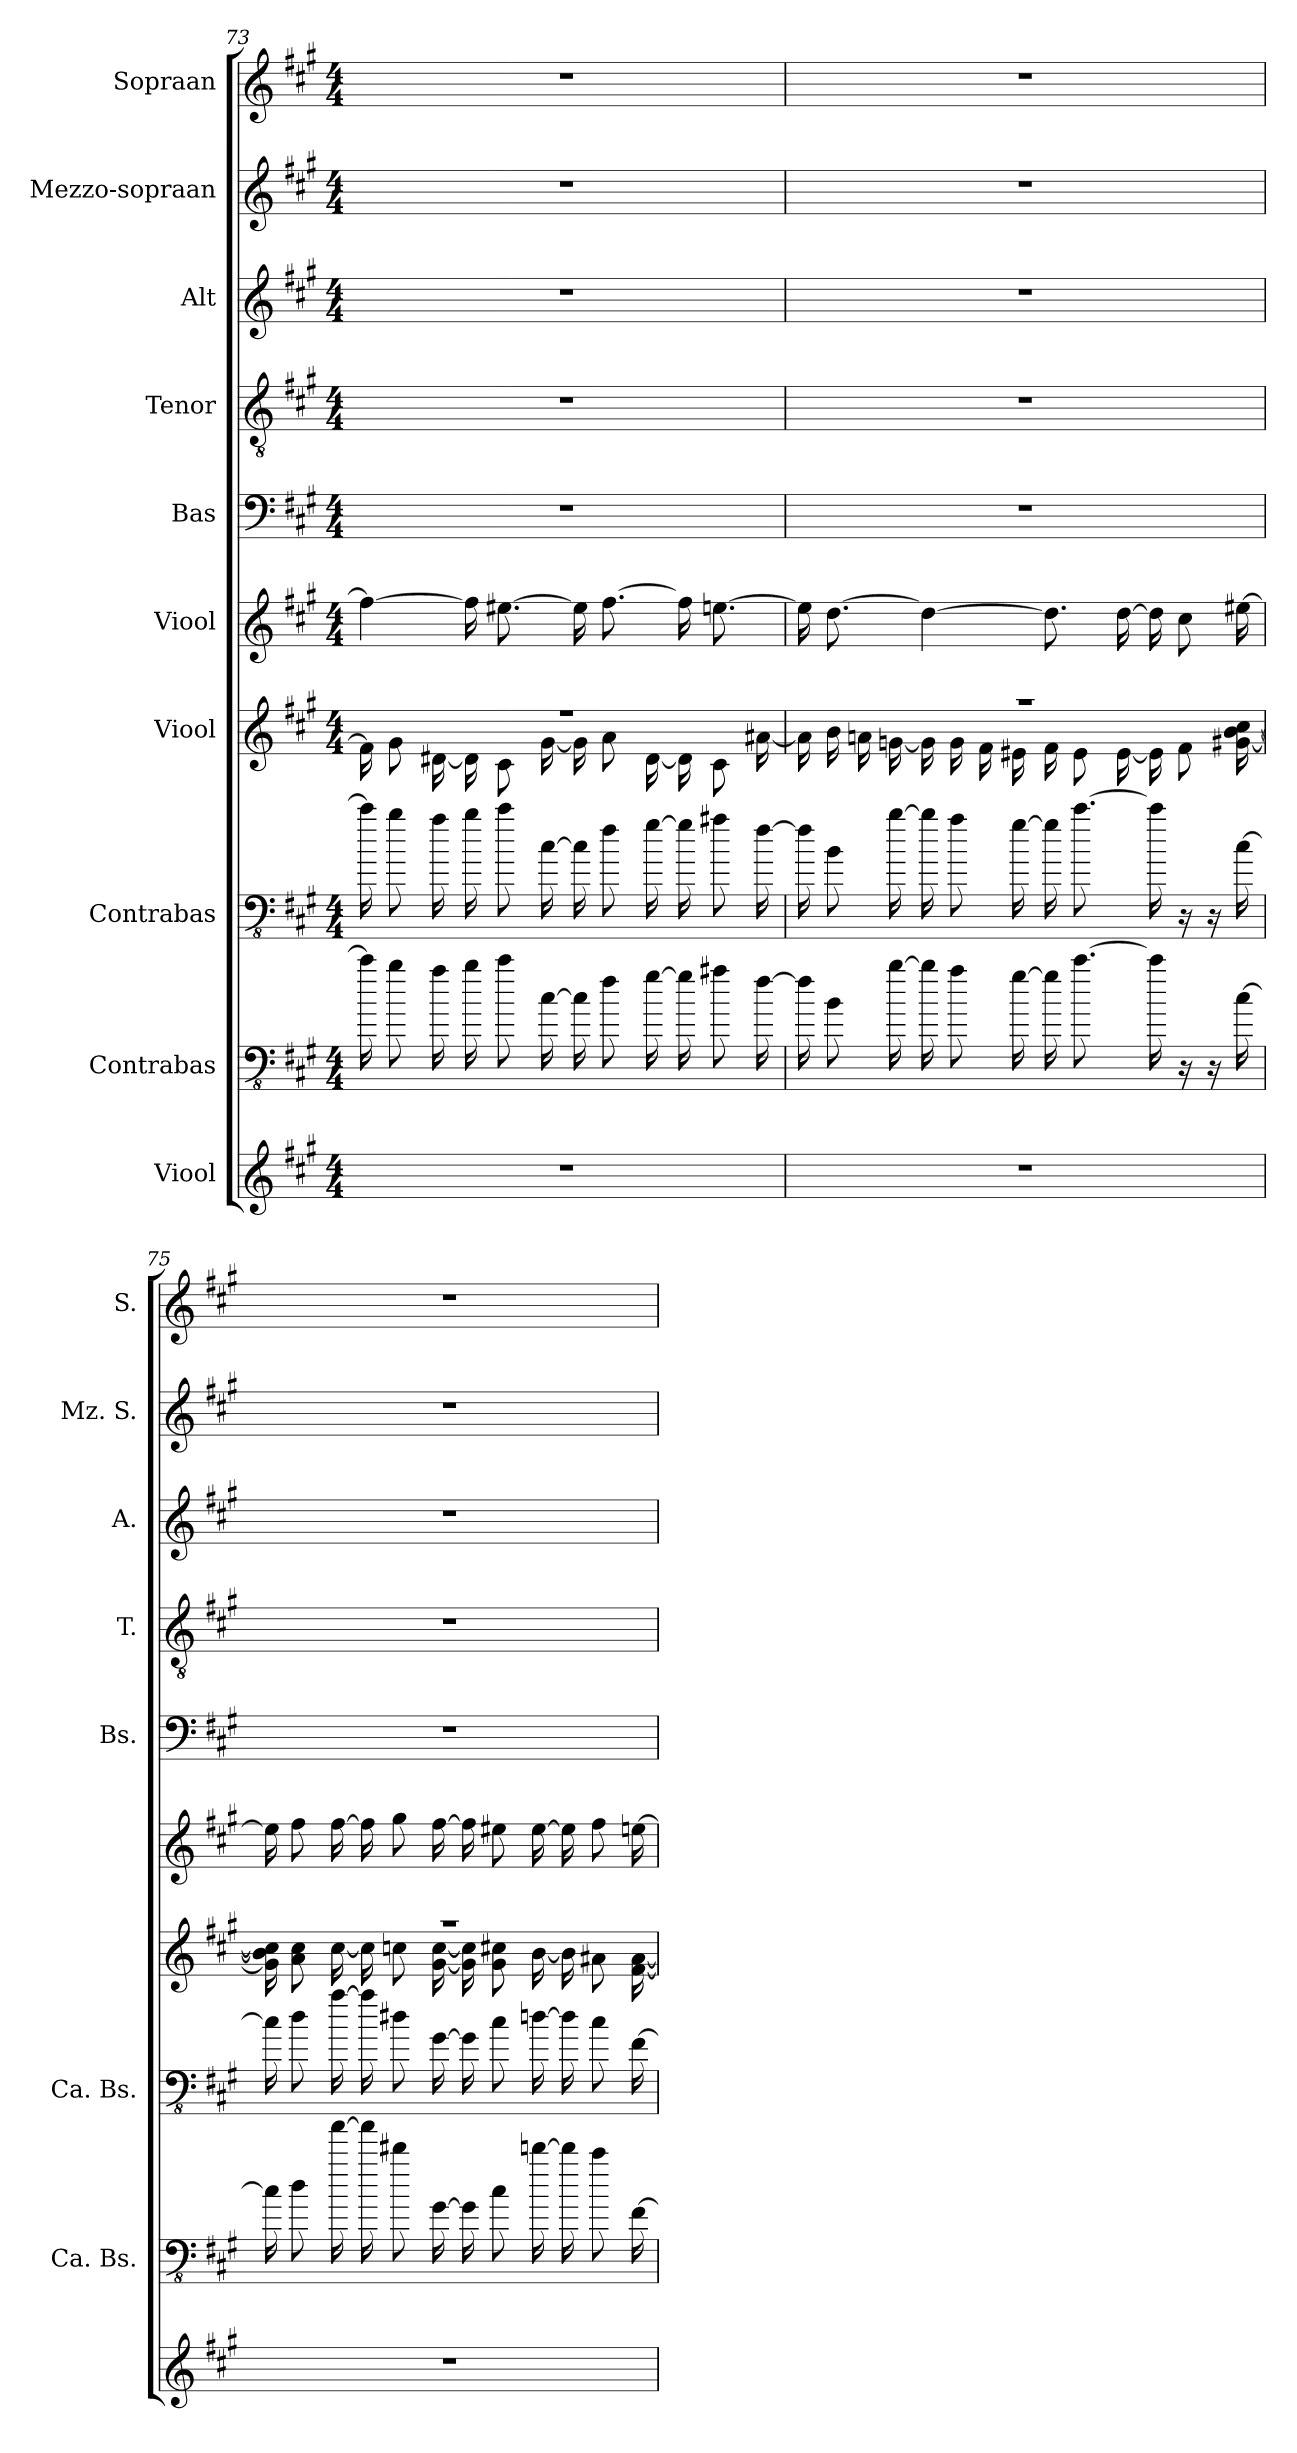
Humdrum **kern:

**kern	**kern	**kern	**kern	**kern	**kern	**kern	**kern	**kern	**kern
*part10	*part9	*part8	*part7	*part6	*part5	*part4	*part3	*part2	*part1
*staff10	*staff9	*staff8	*staff7	*staff6	*staff5	*staff4	*staff3	*staff2	*staff1
*I"Viool	*I"Contrabas	*I"Contrabas	*I"Viool	*I"Viool	*I"Bas	*I"Tenor	*I"Alt	*I"Mezzo-sopraan	*I"Sopraan
*	*I'Ca. Bs.	*I'Ca. Bs.	*	*	*I'Bs.	*I'T.	*I'A.	*I'Mz. S.	*I'S.
*clefG2	*clefFv4	*clefFv4	*clefG2	*clefG2	*clefF4	*clefGv2	*clefG2	*clefG2	*clefG2
*	*ITrd7c12	*ITrd7c12	*	*	*	*	*	*	*
*k[f#c#g#]	*k[f#c#g#]	*k[f#c#g#]	*k[f#c#g#]	*k[f#c#g#]	*k[f#c#g#]	*k[f#c#g#]	*k[f#c#g#]	*k[f#c#g#]	*k[f#c#g#]
*M4/4	*M4/4	*M4/4	*M4/4	*M4/4	*M4/4	*M4/4	*M4/4	*M4/4	*M4/4
=73	=73	=73	=73	=73	=73	=73	=73	=73	=73
*	*	*	*^	*	*	*	*	*	*
1r	16c#\]	16c#\]	1r	16f#\]	4ff#\_	1r	1r	1r	1r	1r
.	8B\	8B\	.	8g#\	.	.	.	.	.	.
.	16A\	16A\	.	[16d#X\	.	.	.	.	.	.
.	16B\	16B\	.	16d#\]	16ff#\]	.	.	.	.	.
.	8c#\	8c#\	.	8c#\	[8.ee#X\	.	.	.	.	.
.	[16C#\	[16C#\	.	[16g#\	.	.	.	.	.	.
.	16C#\]	16C#\]	.	16g#\]	16ee#\]	.	.	.	.	.
.	8F#\	8F#\	.	8a\	[8.ff#\	.	.	.	.	.
.	[16G#\	[16G#\	.	[16d#\	.	.	.	.	.	.
.	16G#\]	16G#\]	.	16d#\]	16ff#\]	.	.	.	.	.
.	8A#X\	8A#X\	.	8c#\	[8.een\	.	.	.	.	.
.	[16F#\	[16F#\	.	[16a#X\	.	.	.	.	.	.
!!LO:LB:g=z
=74	=74	=74	=74	=74	=74	=74	=74	=74	=74	=74
1r	16F#\]	16F#\]	1r	16a#\]	16ee\]	1r	1r	1r	1r	1r
.	8BB\	8BB\	.	16b\	[8.dd\	.	.	.	.	.
.	.	.	.	16an\	.	.	.	.	.	.
.	[16B\	[16B\	.	[16gn\	.	.	.	.	.	.
.	16B\]	16B\]	.	16g\]	4dd\_	.	.	.	.	.
.	8A\	8A\	.	16g\	.	.	.	.	.	.
.	.	.	.	16f#\	.	.	.	.	.	.
.	[16G#\	[16G#\	.	16e#X\	.	.	.	.	.	.
.	16G#\]	16G#\]	.	16f#\	8.dd\]	.	.	.	.	.
.	[8.c#\	[8.c#\	.	8e#\	.	.	.	.	.	.
.	.	.	.	[16e#\	[16dd\	.	.	.	.	.
.	16c#\]	16c#\]	.	16e#\]	16dd\]	.	.	.	.	.
.	16r	16r	.	8f#\	8cc#\	.	.	.	.	.
.	16r	16r	.	.	.	.	.	.	.	.
.	[16C#\	[16C#\	.	[16g#X\ [16b\ [16cc#\	[16ee#X\	.	.	.	.	.
=75	=75	=75	=75	=75	=75	=75	=75	=75	=75	=75
1r	16C#\]	16C#\]	1r	16g#\] 16b\] 16cc#\]	16ee#\]	1r	1r	1r	1r	1r
.	8D\	8D\	.	8a\ 8cc#\	8ff#\	.	.	.	.	.
.	[16a\	[16A\	.	[16cc#\	[16ff#\	.	.	.	.	.
.	16a\]	16A\]	.	16cc#\]	16ff#\]	.	.	.	.	.
.	8d#X\	8D#X\	.	8ccn\	8gg#\	.	.	.	.	.
.	[16GG#\	[16GG#\	.	[16g#\ [16cc\	[16ff#\	.	.	.	.	.
.	16GG#\]	16GG#\]	.	16g#\] 16cc\]	16ff#\]	.	.	.	.	.
.	8C#\	8C#\	.	8g#\ 8cc#X\	8ee#X\	.	.	.	.	.
.	[16dn\	[16Dn\	.	[16b\	[16ee#\	.	.	.	.	.
.	16d\]	16D\]	.	16b\]	16ee#\]	.	.	.	.	.
.	8c#\	8C#\	.	8a#X\	8ff#\	.	.	.	.	.
.	[16FF#\	[16FF#\	.	[16f#\ [16a#\	[16een\	.	.	.	.	.
*	*	*	*v	*v	*	*	*	*	*	*
=	=	=	=	=	=	=	=	=	=
*-	*-	*-	*-	*-	*-	*-	*-	*-	*-
